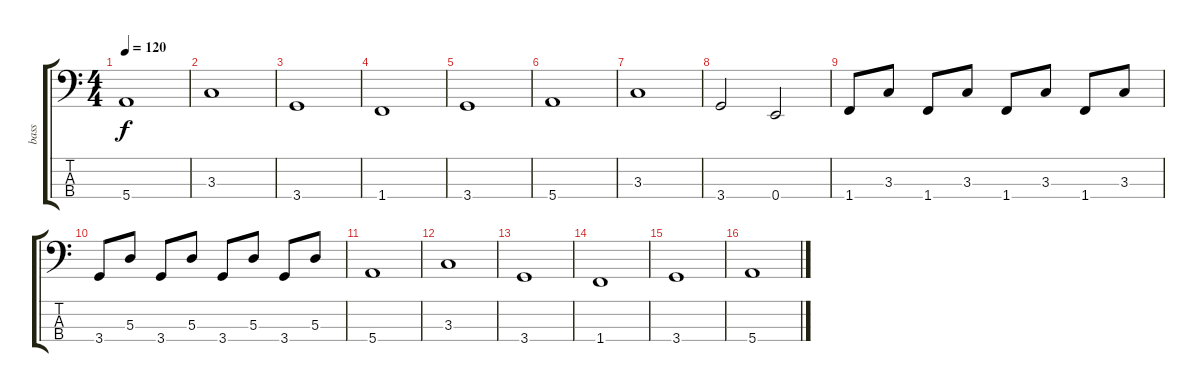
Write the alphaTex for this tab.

\track ("bass" "bass") {instrument slapbass1}
\staff {score tabs}
\tuning (G2 D2 A1 E1) {hide}
\ts (4 4)
\tempo 120
\clef f4
\ks c
5.4.1{dy f instrument slapbass1} |
3.3.1 |
3.4.1 |
1.4.1 |
3.4.1 |
5.4.1 |
3.3.1 |
3.4.2 0.4.2 |
1.4.8{volume 10} 3.3.8 1.4.8 3.3.8 1.4.8 3.3.8 1.4.8 3.3.8 |
3.4.8 5.3.8 3.4.8 5.3.8 3.4.8 5.3.8 3.4.8 5.3.8 |
5.4.1 |
3.3.1 |
3.4.1 |
1.4.1 |
3.4.1 |
5.4.1
